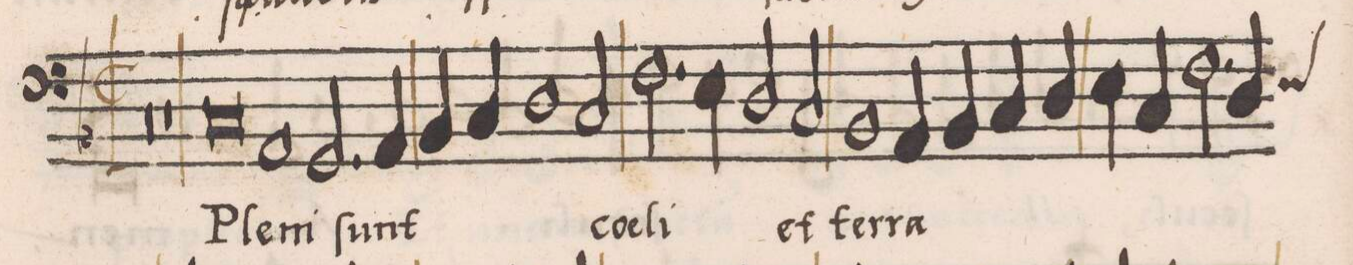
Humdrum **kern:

**kern	**text
*I"BASSVS	*
*clefF4	*
*k[b-]	*
*met(c|)	*
*M2/1	*
0r	.
=31	=31
1r	.
0C	Ple-
=32	=32
1AA	-ni
=33	=33
2.GG/	ſunt
4AA/	.
4BB-/	.
4C/	.
1D	.
=34	=34
2C/	coe-
2.F\	-li
4E\	.
=35	=35
2D/	.
2C/	et
1BB-	ter-
=36	=36
4AA/	-ra
4BB-/	.
4C/	.
4D/	.
4E\	.
4C/	.
2.F\	.
=37	=37
*custos:E	*
4D/	.
*-	*-
